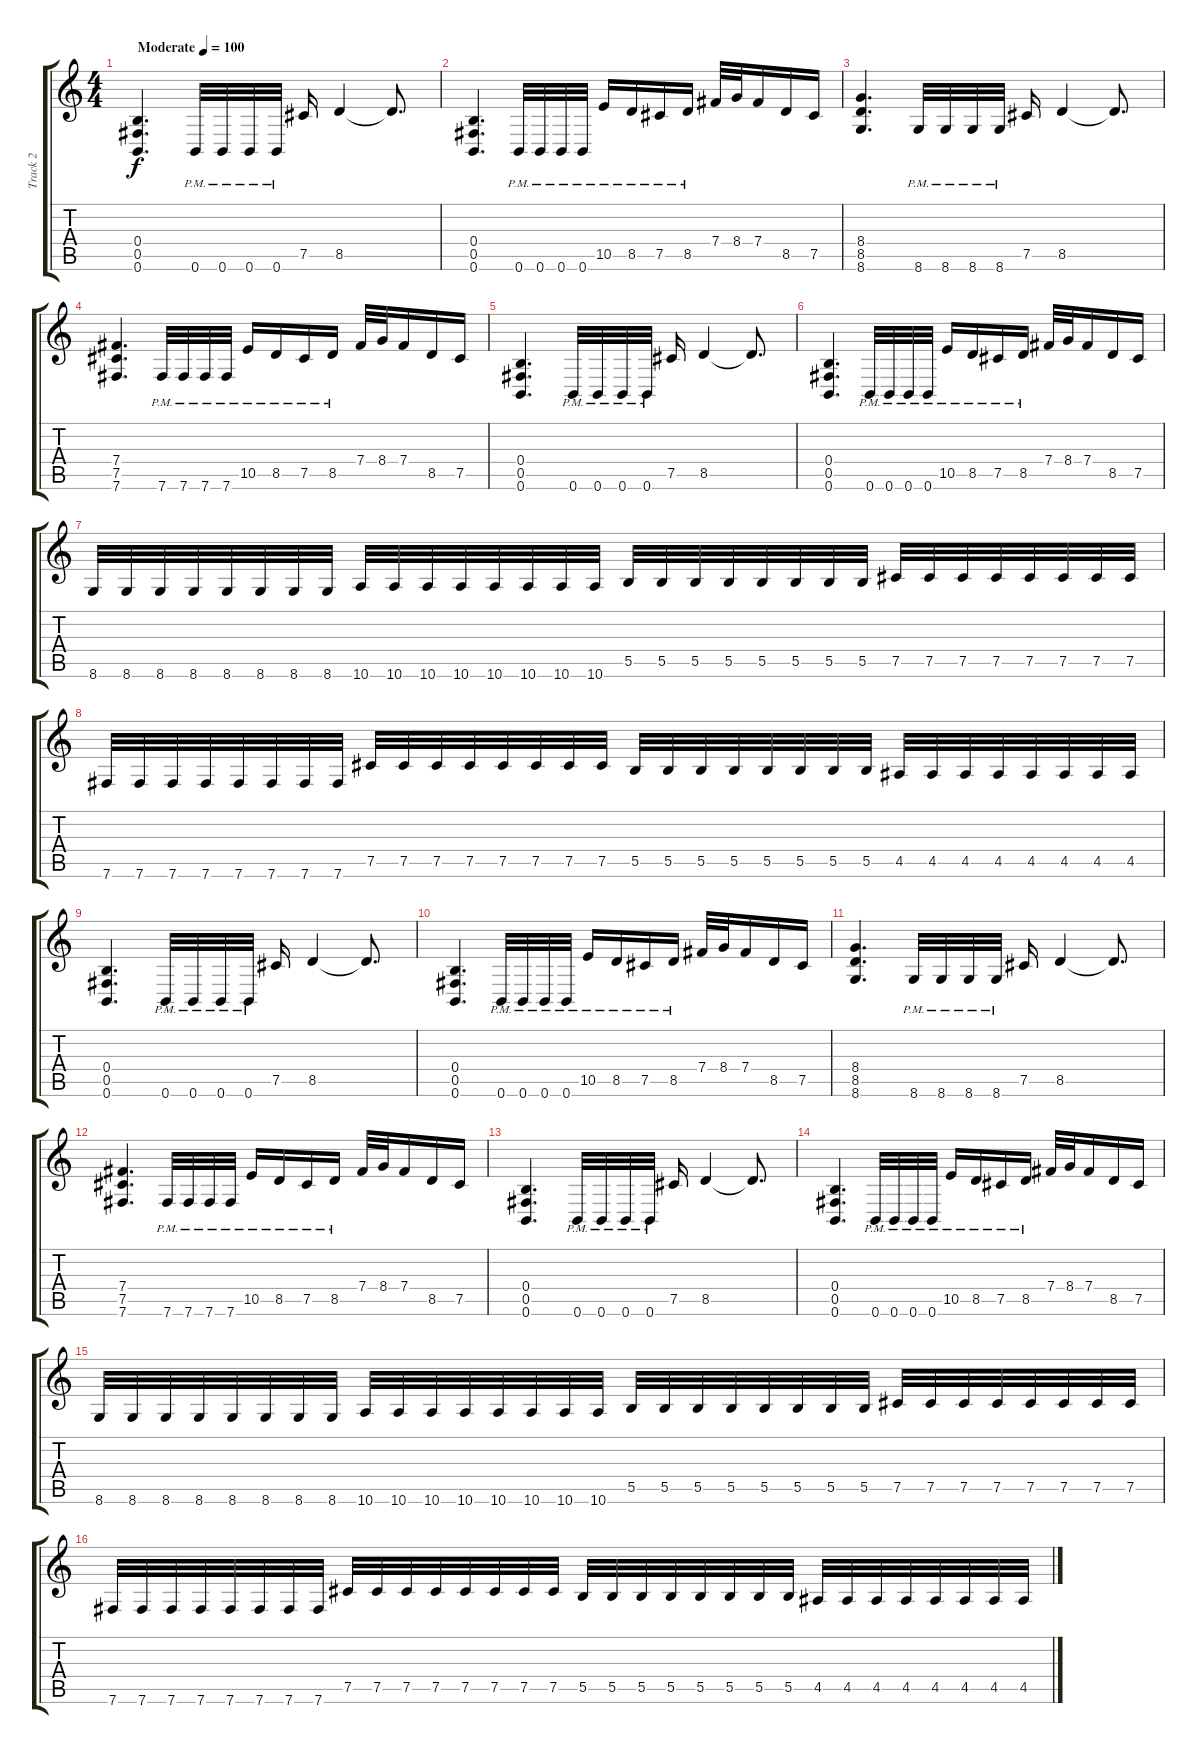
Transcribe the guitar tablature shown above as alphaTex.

\track ("Track 2" "Track 2") {instrument distortionguitar}
\staff {score tabs}
\tuning (Db4 Ab3 E3 B2 Gb2 B1) {hide}
\ts (4 4)
\tempo (100 "Moderate")
\clef g2
\ks c
(0.4 0.5 0.6).4{d dy f instrument distortionguitar} 0.6{pm}.32 0.6{pm}.32 0.6{pm}.32 0.6{pm}.32 7.5.16 8.5.4 8.5{t}.8{d} |
(0.4 0.5 0.6).4{d} 0.6{pm}.32 0.6{pm}.32 0.6{pm}.32 0.6{pm}.32 10.5{pm}.16 8.5{pm}.16 7.5{pm}.16 8.5{pm}.16 7.4.32 8.4.32 7.4.16 8.5.16 7.5.16 |
(8.4 8.5 8.6).4{d} 8.6{pm}.32 8.6{pm}.32 8.6{pm}.32 8.6{pm}.32 7.5.16 8.5.4 8.5{t}.8{d} |
(7.4 7.5 7.6).4{d} 7.6{pm}.32 7.6{pm}.32 7.6{pm}.32 7.6{pm}.32 10.5{pm}.16 8.5{pm}.16 7.5{pm}.16 8.5{pm}.16 7.4.32 8.4.32 7.4.16 8.5.16 7.5.16 |
(0.4 0.5 0.6).4{d} 0.6{pm}.32 0.6{pm}.32 0.6{pm}.32 0.6{pm}.32 7.5.16 8.5.4 8.5{t}.8{d} |
(0.4 0.5 0.6).4{d} 0.6{pm}.32 0.6{pm}.32 0.6{pm}.32 0.6{pm}.32 10.5{pm}.16 8.5{pm}.16 7.5{pm}.16 8.5{pm}.16 7.4.32 8.4.32 7.4.16 8.5.16 7.5.16 |
8.6.32 8.6.32 8.6.32 8.6.32 8.6.32 8.6.32 8.6.32 8.6.32 10.6.32 10.6.32 10.6.32 10.6.32 10.6.32 10.6.32 10.6.32 10.6.32 5.5.32 5.5.32 5.5.32 5.5.32 5.5.32 5.5.32 5.5.32 5.5.32 7.5.32 7.5.32 7.5.32 7.5.32 7.5.32 7.5.32 7.5.32 7.5.32 |
7.6.32 7.6.32 7.6.32 7.6.32 7.6.32 7.6.32 7.6.32 7.6.32 7.5.32 7.5.32 7.5.32 7.5.32 7.5.32 7.5.32 7.5.32 7.5.32 5.5.32 5.5.32 5.5.32 5.5.32 5.5.32 5.5.32 5.5.32 5.5.32 4.5.32 4.5.32 4.5.32 4.5.32 4.5.32 4.5.32 4.5.32 4.5.32 |
(0.4 0.5 0.6).4{d} 0.6{pm}.32 0.6{pm}.32 0.6{pm}.32 0.6{pm}.32 7.5.16 8.5.4 8.5{t}.8{d} |
(0.4 0.5 0.6).4{d} 0.6{pm}.32 0.6{pm}.32 0.6{pm}.32 0.6{pm}.32 10.5{pm}.16 8.5{pm}.16 7.5{pm}.16 8.5{pm}.16 7.4.32 8.4.32 7.4.16 8.5.16 7.5.16 |
(8.4 8.5 8.6).4{d} 8.6{pm}.32 8.6{pm}.32 8.6{pm}.32 8.6{pm}.32 7.5.16 8.5.4 8.5{t}.8{d} |
(7.4 7.5 7.6).4{d} 7.6{pm}.32 7.6{pm}.32 7.6{pm}.32 7.6{pm}.32 10.5{pm}.16 8.5{pm}.16 7.5{pm}.16 8.5{pm}.16 7.4.32 8.4.32 7.4.16 8.5.16 7.5.16 |
(0.4 0.5 0.6).4{d} 0.6{pm}.32 0.6{pm}.32 0.6{pm}.32 0.6{pm}.32 7.5.16 8.5.4 8.5{t}.8{d} |
(0.4 0.5 0.6).4{d} 0.6{pm}.32 0.6{pm}.32 0.6{pm}.32 0.6{pm}.32 10.5{pm}.16 8.5{pm}.16 7.5{pm}.16 8.5{pm}.16 7.4.32 8.4.32 7.4.16 8.5.16 7.5.16 |
8.6.32 8.6.32 8.6.32 8.6.32 8.6.32 8.6.32 8.6.32 8.6.32 10.6.32 10.6.32 10.6.32 10.6.32 10.6.32 10.6.32 10.6.32 10.6.32 5.5.32 5.5.32 5.5.32 5.5.32 5.5.32 5.5.32 5.5.32 5.5.32 7.5.32 7.5.32 7.5.32 7.5.32 7.5.32 7.5.32 7.5.32 7.5.32 |
7.6.32 7.6.32 7.6.32 7.6.32 7.6.32 7.6.32 7.6.32 7.6.32 7.5.32 7.5.32 7.5.32 7.5.32 7.5.32 7.5.32 7.5.32 7.5.32 5.5.32 5.5.32 5.5.32 5.5.32 5.5.32 5.5.32 5.5.32 5.5.32 4.5.32 4.5.32 4.5.32 4.5.32 4.5.32 4.5.32 4.5.32 4.5.32
